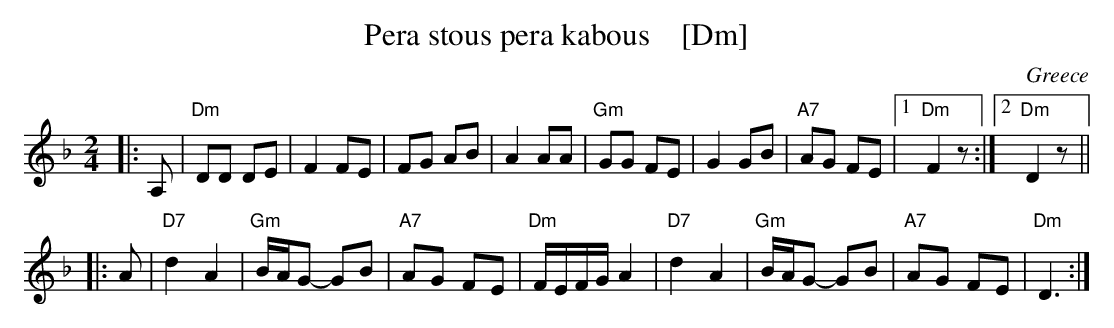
X:1
T: Pera stous pera kabous    [Dm]
O: Greece
M: 2/4
L: 1/8
K: Dm
|: A, |\
"Dm"DD DE | F2 FE | FG AB | A2 AA |\
"Gm"GG FE | G2 GB | "A7"AG FE |1 "Dm"F2 z :|2 "Dm"D2 z ||
|: A |\
"D7"d2 A2 | "Gm"B/A/G- GB | "A7"AG  FE | "Dm"F/E/F/G/ A2 |\
"D7"d2 A2 | "Gm"B/A/G- GB | "A7"AG  FE | "Dm"D3 :|
